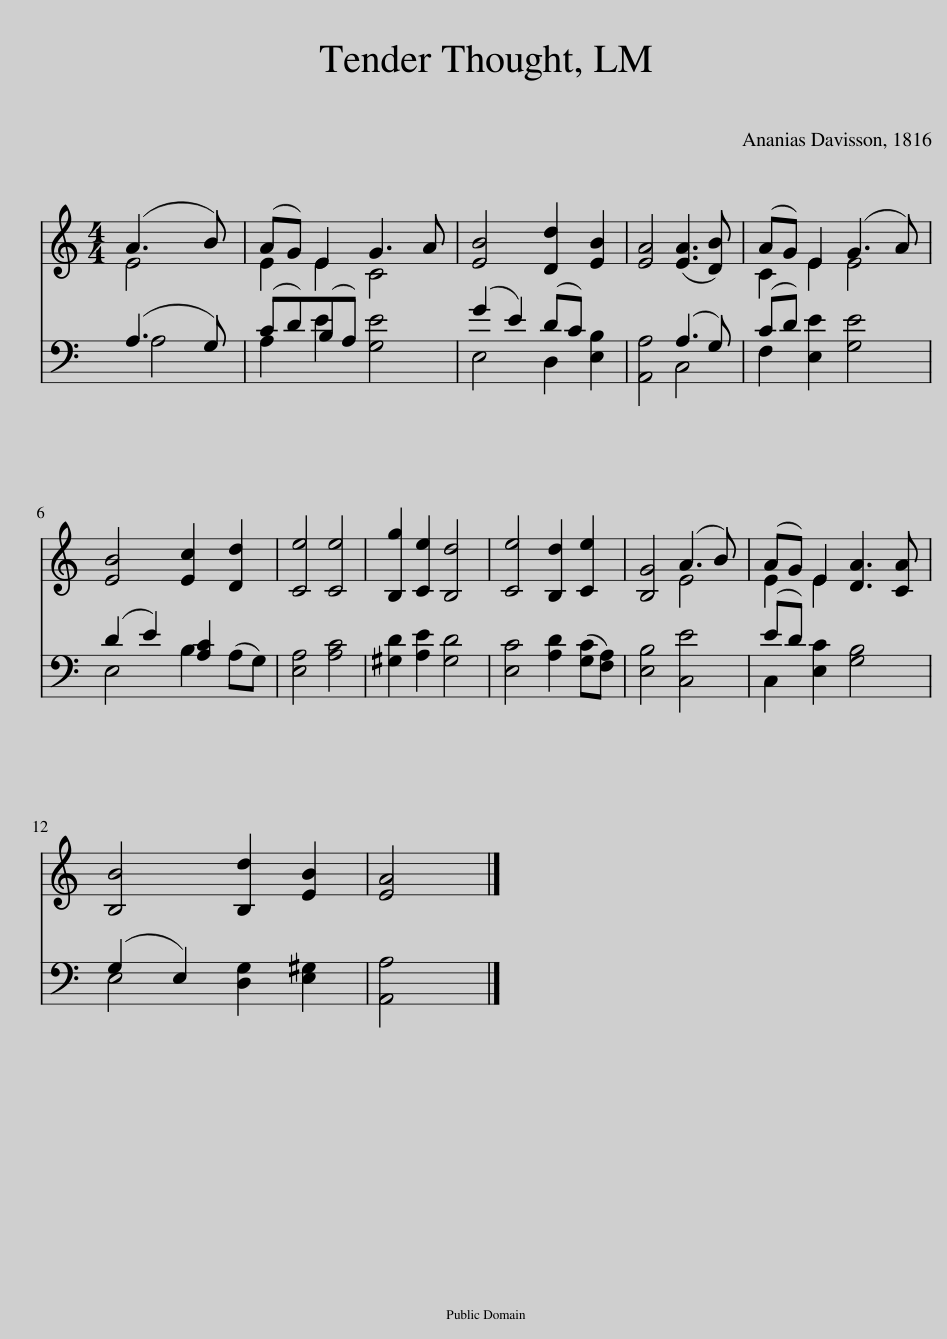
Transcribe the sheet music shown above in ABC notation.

X:1
%%score ( 1 2 ) ( 3 4 )
L:1/8
M:4/4
I:linebreak $
K:C
V:1 treble
V:2 treble
V:3 bass
V:4 bass
V:1
 (A3 B) | (AG) E2 G3 A | [EB]4 [Dd]2 [EB]2 | [EA]4 ([EA]3 [DB]) | (AG) E2 (G3 A) |$ %5
 [EB]4 [Ec]2 [Dd]2 | [Ce]4 [Ce]4 | [B,g]2 [Ce]2 [B,d]4 | [Ce]4 [B,d]2 [Ce]2 | [B,G]4 (A3 B) | %10
 (AG) E2 [DA]3 [CA] |$ [B,B]4 [B,d]2 [EB]2 | [EA]4 |] %13
V:2
 E4 | E2 E2 C4 | x8 | x8 | C2 E2 E4 |$ %5
 x8 | x8 | x8 | x8 | x4 E4 | %10
 E2 E2 x4 |$ x8 | x4 |] %13
V:3
 (A,3 G,) | (CD)(B,A,) [G,E]4 | (G2 E2) (DC) [E,B,]2 | [A,,A,]4 (A,3 G,) | (CD) [E,E]2 [G,E]4 |$ %5
 (D2 E2) [A,C]2 (A,G,) | [E,A,]4 [A,C]4 | [^G,D]2 [A,E]2 [G,D]4 | [E,C]4 [A,D]2 ([G,C][F,A,]) | [E,B,]4 [C,E]4 | %10
 (ED) [E,C]2 [G,B,]4 |$ (G,2 E,2) [D,G,]2 [E,^G,]2 | [A,,A,]4 |] %13
V:4
 A,4 | A,2 E2 x4 | E,4 D,2 x2 | x4 C,4 | F,2 x6 |$ %5
 E,4 B,2 x2 | x8 | x8 | x8 | x8 | %10
 C,2 x6 |$ E,4 x4 | x4 |] %13
